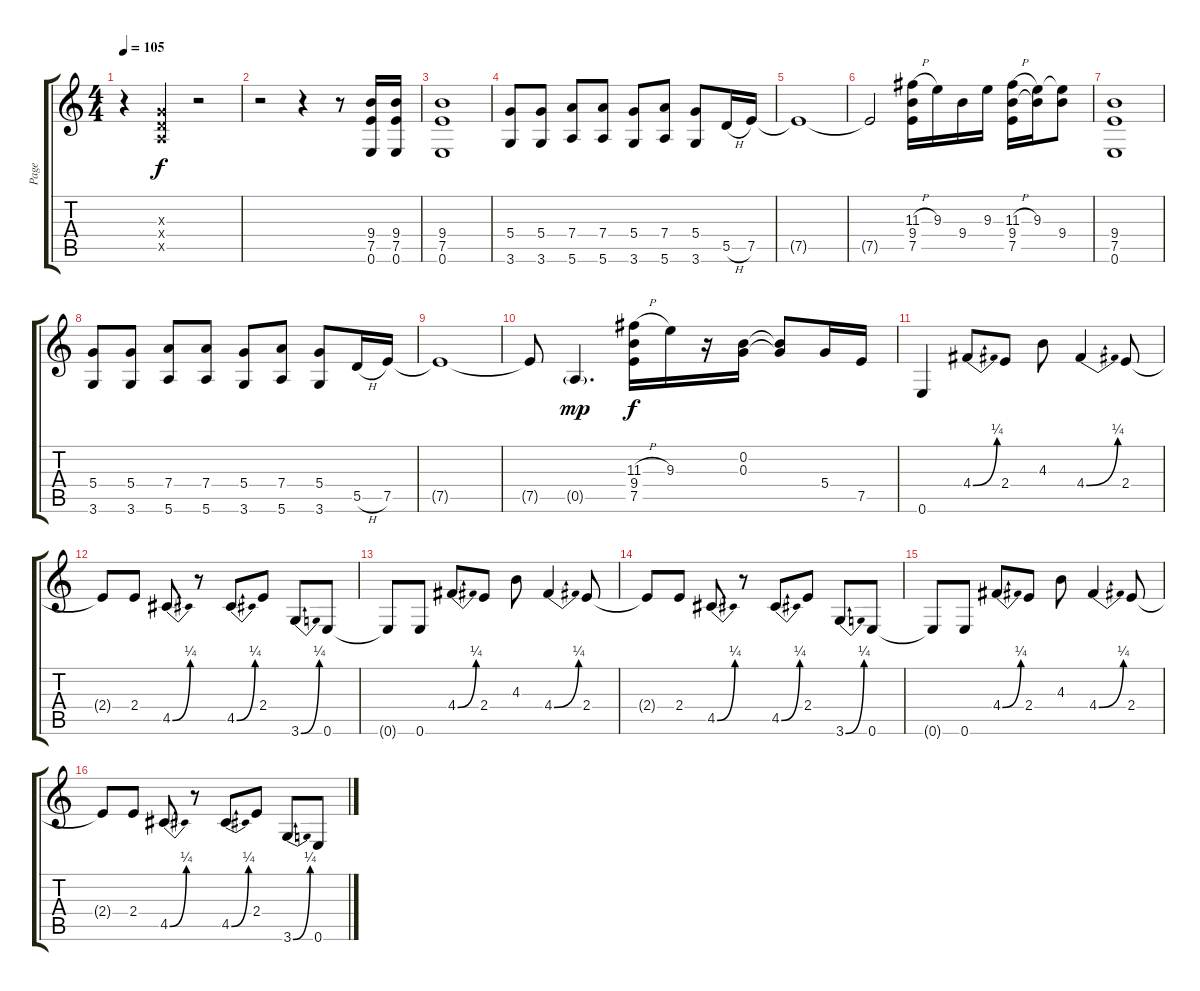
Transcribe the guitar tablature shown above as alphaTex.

\track ("Page" "Page") {instrument distortionguitar}
\staff {score tabs}
\tuning (E4 B3 G3 D3 A2 E2) {hide}
\ts (4 4)
\tempo 105
\clef g2
\ks c
r.4{dy f instrument distortionguitar} (0.3{x} 0.4{x} 0.5{x}).4 r.2 |
r.2 r.4 r.8 (9.4 7.5 0.6).16 (9.4 7.5 0.6).16 |
(9.4 7.5 0.6).1 |
(5.4 3.6).8 (5.4 3.6).8 (7.4 5.6).8 (7.4 5.6).8 (5.4 3.6).8 (7.4 5.6).8 (5.4 3.6).8 5.5{h}.16 7.5.16 |
7.5{t}.1 |
7.5{t}.2 (11.3{h} 9.4 7.5).16 9.3.16 9.4.16 9.3.16 (11.3{h} 9.4 7.5).16 (9.3 9.4{t}).16 (9.3{t} 9.4).8 |
(9.4 7.5 0.6).1 |
(5.4 3.6).8 (5.4 3.6).8 (7.4 5.6).8 (7.4 5.6).8 (5.4 3.6).8 (7.4 5.6).8 (5.4 3.6).8 5.5{h}.16 7.5.16 |
7.5{t}.1 |
7.5{t}.8 0.5{g}.4{d dy mp} (11.3{h} 9.4 7.5).16{dy f} 9.3.16 r.16 (0.2 0.3).16 (0.2{t} 0.3{t}).8 5.4.16 7.5.16 |
0.6.4 4.4{be (bend 0 0 60 1)}.8 2.4.8 4.3.8 4.4{be (bend 0 0 60 1)}.4 2.4.8 |
2.4{t}.8 2.4.8 4.5{be (bend 0 0 60 1)}.8 r.8 4.5{be (bend 0 0 60 1)}.8 2.4.8 3.6{be (bend 0 0 60 1)}.8 0.6.8 |
0.6{t}.8 0.6.8 4.4{be (bend 0 0 60 1)}.8 2.4.8 4.3.8 4.4{be (bend 0 0 60 1)}.4 2.4.8 |
2.4{t}.8 2.4.8 4.5{be (bend 0 0 60 1)}.8 r.8 4.5{be (bend 0 0 60 1)}.8 2.4.8 3.6{be (bend 0 0 60 1)}.8 0.6.8 |
0.6{t}.8 0.6.8 4.4{be (bend 0 0 60 1)}.8 2.4.8 4.3.8 4.4{be (bend 0 0 60 1)}.4 2.4.8 |
2.4{t}.8 2.4.8 4.5{be (bend 0 0 60 1)}.8 r.8 4.5{be (bend 0 0 60 1)}.8 2.4.8 3.6{be (bend 0 0 60 1)}.8 0.6.8
